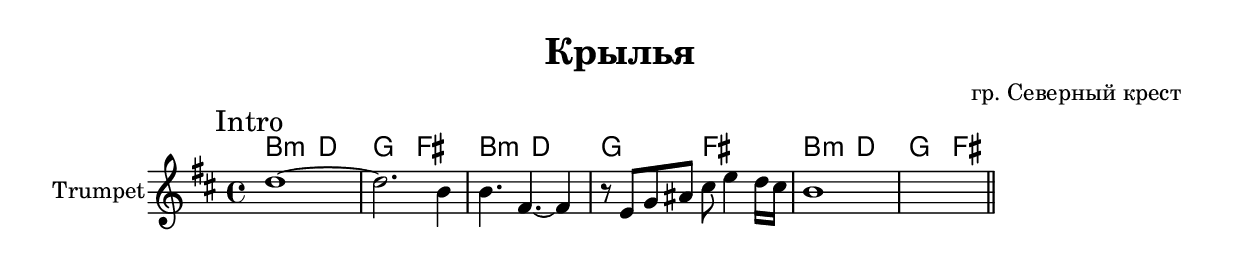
\version "2.18.2"

\header{
	title="Крылья"
	composer="гр. Северный крест"
}

longBar = #(define-music-function (parser location ) ( ) #{ \once \override Staff.BarLine.bar-extent = #'(-3 . 3) #})

HI = \chordmode{
	a2:m c f e
}

Intro = {
	\tag #'Harmony {\HI \HI \HI}
	\tag #'Horn {
		\mark "Intro"
		\relative c'' {
			c1~ | c2. a4 | a4. e4.~ e4 | r8 d8 f gis b d4 c16 b | a1 | s1 |
		}
		\bar "||"
	}
}

Music = {
	\Intro \break
}

<<
	\new ChordNames{\transpose bes c'{
		\keepWithTag #'Harmony \Music
	}}
	\new Staff{\transpose bes c'{
		\set Staff.instrumentName="Trumpet"
		\time 4/4
		\clef treble
		\key a \minor
		\keepWithTag #'Horn \Music
	}}
>>

